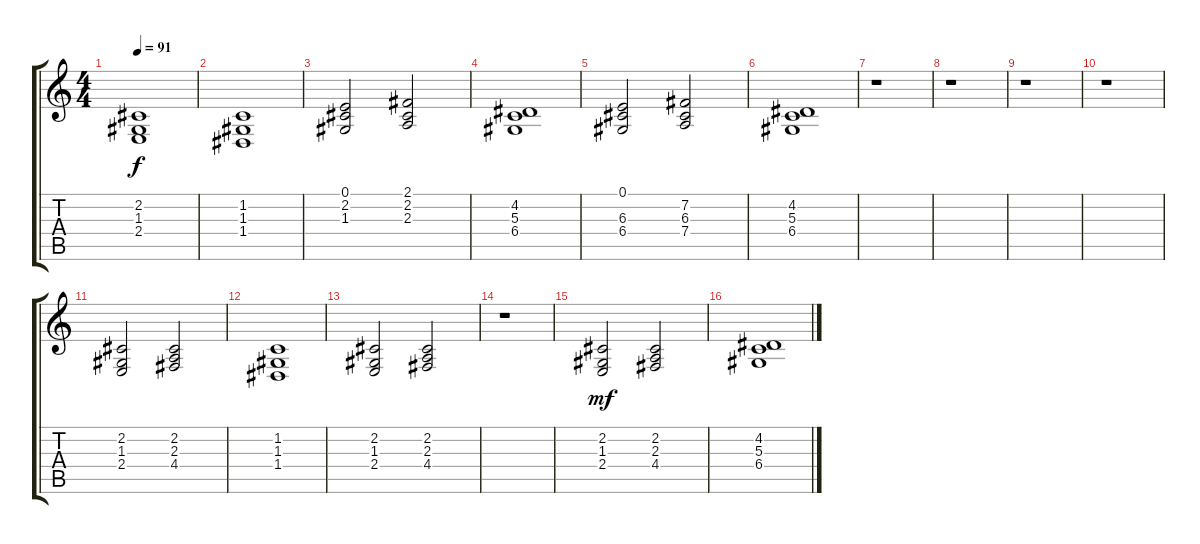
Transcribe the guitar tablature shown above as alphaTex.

\track "" {instrument pad2warm}
\staff {score tabs}
\tuning (E4 B3 G3 D3 A2 E2) {hide}
\ts (4 4)
\tempo 91
\clef g2
\ks c
(2.2 1.3 2.4).1{dy f} |
(1.2 1.3 1.4).1 |
(0.1 2.2 1.3).2 (2.1 2.2 2.3).2 |
(4.2 5.3 6.4).1 |
(0.1 6.3 6.4).2 (7.2 6.3 7.4).2 |
(4.2 5.3 6.4).1 |
r.1 |
r.1 |
r.1 |
r.1 |
(2.2 1.3 2.4).2 (2.2 2.3 4.4).2 |
(1.2 1.3 1.4).1 |
(2.2 1.3 2.4).2 (2.2 2.3 4.4).2 |
r.1 |
(2.2 1.3 2.4).2{dy mf} (2.2 2.3 4.4).2 |
(4.2 5.3 6.4).1
